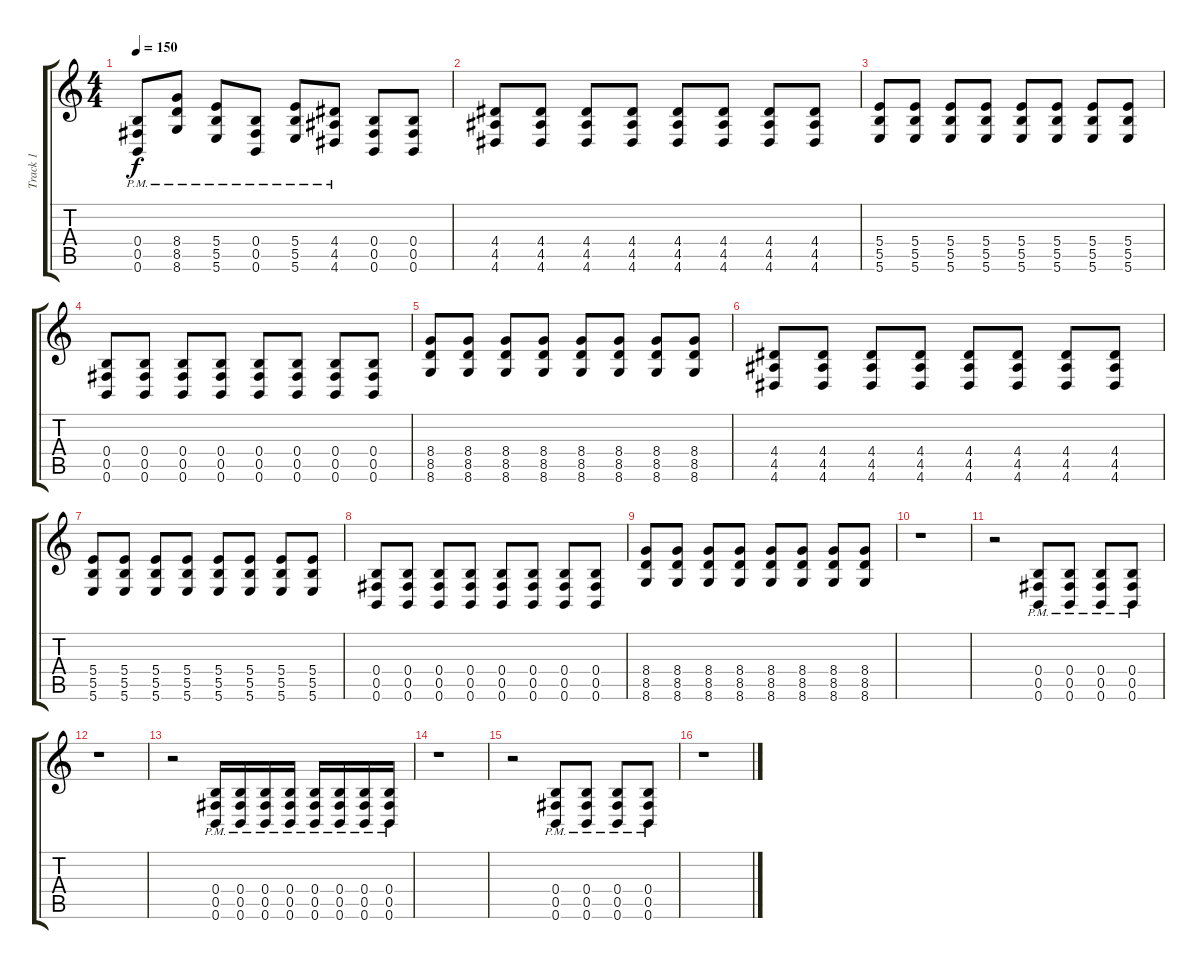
\track ("Track 1" "Track 1") {instrument distortionguitar}
\staff {score tabs}
\tuning (Db4 Ab3 E3 B2 Gb2 B1) {hide}
\ts (4 4)
\tempo 150
\clef g2
\ks c
(0.4{pm} 0.5{pm} 0.6{pm}).8{dy f} (8.4{pm} 8.5{pm} 8.6{pm}).8 (5.4{pm} 5.5{pm} 5.6{pm}).8 (0.4{pm} 0.5{pm} 0.6{pm}).8 (5.4{pm} 5.5{pm} 5.6{pm}).8 (4.4 4.5{pm} 4.6{pm}).8 (0.4 0.5 0.6).8 (0.4 0.5 0.6).8 |
(4.4 4.5 4.6).8 (4.4 4.5 4.6).8 (4.4 4.5 4.6).8 (4.4 4.5 4.6).8 (4.4 4.5 4.6).8 (4.4 4.5 4.6).8 (4.4 4.5 4.6).8 (4.4 4.5 4.6).8 |
(5.4 5.5 5.6).8 (5.4 5.5 5.6).8 (5.4 5.5 5.6).8 (5.4 5.5 5.6).8 (5.4 5.5 5.6).8 (5.4 5.5 5.6).8 (5.4 5.5 5.6).8 (5.4 5.5 5.6).8 |
(0.4 0.5 0.6).8 (0.4 0.5 0.6).8 (0.4 0.5 0.6).8 (0.4 0.5 0.6).8 (0.4 0.5 0.6).8 (0.4 0.5 0.6).8 (0.4 0.5 0.6).8 (0.4 0.5 0.6).8 |
(8.4 8.5 8.6).8 (8.4 8.5 8.6).8 (8.4 8.5 8.6).8 (8.4 8.5 8.6).8 (8.4 8.5 8.6).8 (8.4 8.5 8.6).8 (8.4 8.5 8.6).8 (8.4 8.5 8.6).8 |
(4.4 4.5 4.6).8 (4.4 4.5 4.6).8 (4.4 4.5 4.6).8 (4.4 4.5 4.6).8 (4.4 4.5 4.6).8 (4.4 4.5 4.6).8 (4.4 4.5 4.6).8 (4.4 4.5 4.6).8 |
(5.4 5.5 5.6).8 (5.4 5.5 5.6).8 (5.4 5.5 5.6).8 (5.4 5.5 5.6).8 (5.4 5.5 5.6).8 (5.4 5.5 5.6).8 (5.4 5.5 5.6).8 (5.4 5.5 5.6).8 |
(0.4 0.5 0.6).8 (0.4 0.5 0.6).8 (0.4 0.5 0.6).8 (0.4 0.5 0.6).8 (0.4 0.5 0.6).8 (0.4 0.5 0.6).8 (0.4 0.5 0.6).8 (0.4 0.5 0.6).8 |
(8.4 8.5 8.6).8 (8.4 8.5 8.6).8 (8.4 8.5 8.6).8 (8.4 8.5 8.6).8 (8.4 8.5 8.6).8 (8.4 8.5 8.6).8 (8.4 8.5 8.6).8 (8.4 8.5 8.6).8 |
r.1 |
r.2 (0.4{pm} 0.5{pm} 0.6{pm}).8 (0.4{pm} 0.5{pm} 0.6{pm}).8 (0.4{pm} 0.5{pm} 0.6{pm}).8 (0.4{pm} 0.5{pm} 0.6{pm}).8 |
r.1 |
r.2 (0.4{pm} 0.5{pm} 0.6{pm}).16 (0.4{pm} 0.5{pm} 0.6{pm}).16 (0.4{pm} 0.5{pm} 0.6{pm}).16 (0.4{pm} 0.5{pm} 0.6{pm}).16 (0.4{pm} 0.5{pm} 0.6{pm}).16 (0.4{pm} 0.5{pm} 0.6{pm}).16 (0.4{pm} 0.5{pm} 0.6{pm}).16 (0.4{pm} 0.5{pm} 0.6{pm}).16 |
r.1 |
r.2 (0.4{pm} 0.5{pm} 0.6{pm}).8 (0.4{pm} 0.5{pm} 0.6{pm}).8 (0.4{pm} 0.5{pm} 0.6{pm}).8 (0.4{pm} 0.5{pm} 0.6{pm}).8 |
r.1
